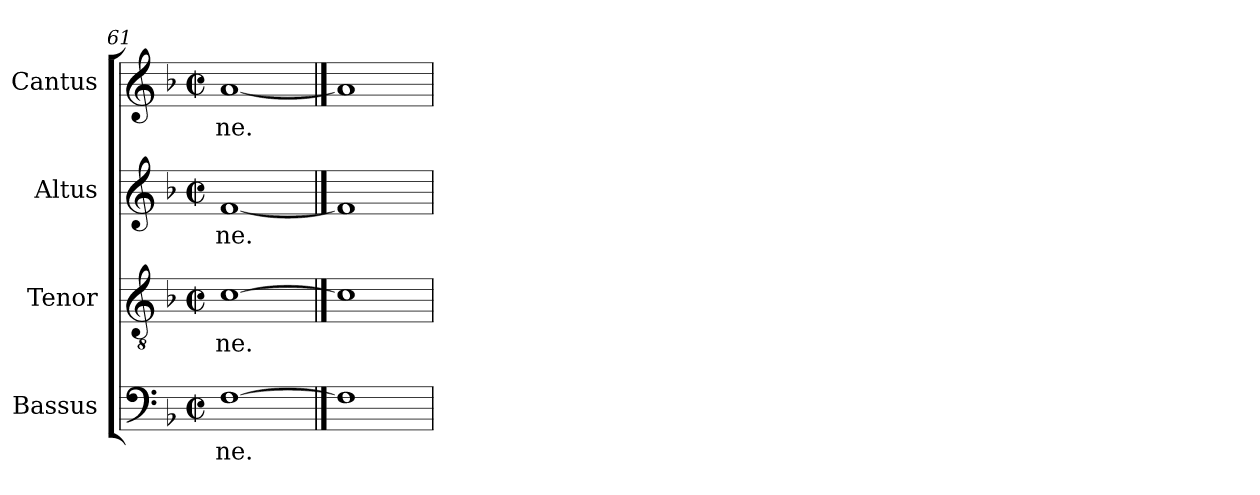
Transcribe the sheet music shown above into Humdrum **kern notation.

**kern	**text	**kern	**text	**kern	**text	**kern	**text
*part4	*part4	*part3	*part3	*part2	*part2	*part1	*part1
*staff4	*staff4	*staff3	*staff3	*staff2	*staff2	*staff1	*staff1
*I"Bassus	*	*I"Tenor	*	*I"Altus	*	*I"Cantus	*
*clefF4	*	*clefGv2	*	*clefG2	*	*clefG2	*
*k[b-]	*	*k[b-]	*	*k[b-]	*	*k[b-]	*
*F:	*	*F:	*	*F:	*	*F:	*
*M2/2	*	*M2/2	*	*M2/2	*	*M2/2	*
*met(c|)	*	*met(c|)	*	*met(c|)	*	*met(c|)	*
=61	=61	=61	=61	=61	=61	=61	=61
!	!LO:LY:b:cj	!	!LO:LY:b:cj	!	!LO:LY:b:cj	!	!LO:LY:b:cj
[1F	ne.	[1c	-ne.	[1f	ne.	[1a	ne.
==62	==62	==62	==62	==62	==62	==62	==62
1F]	.	1c]	.	1f]	.	1a]	.
=	=	=	=	=	=	=	=
*-	*-	*-	*-	*-	*-	*-	*-
